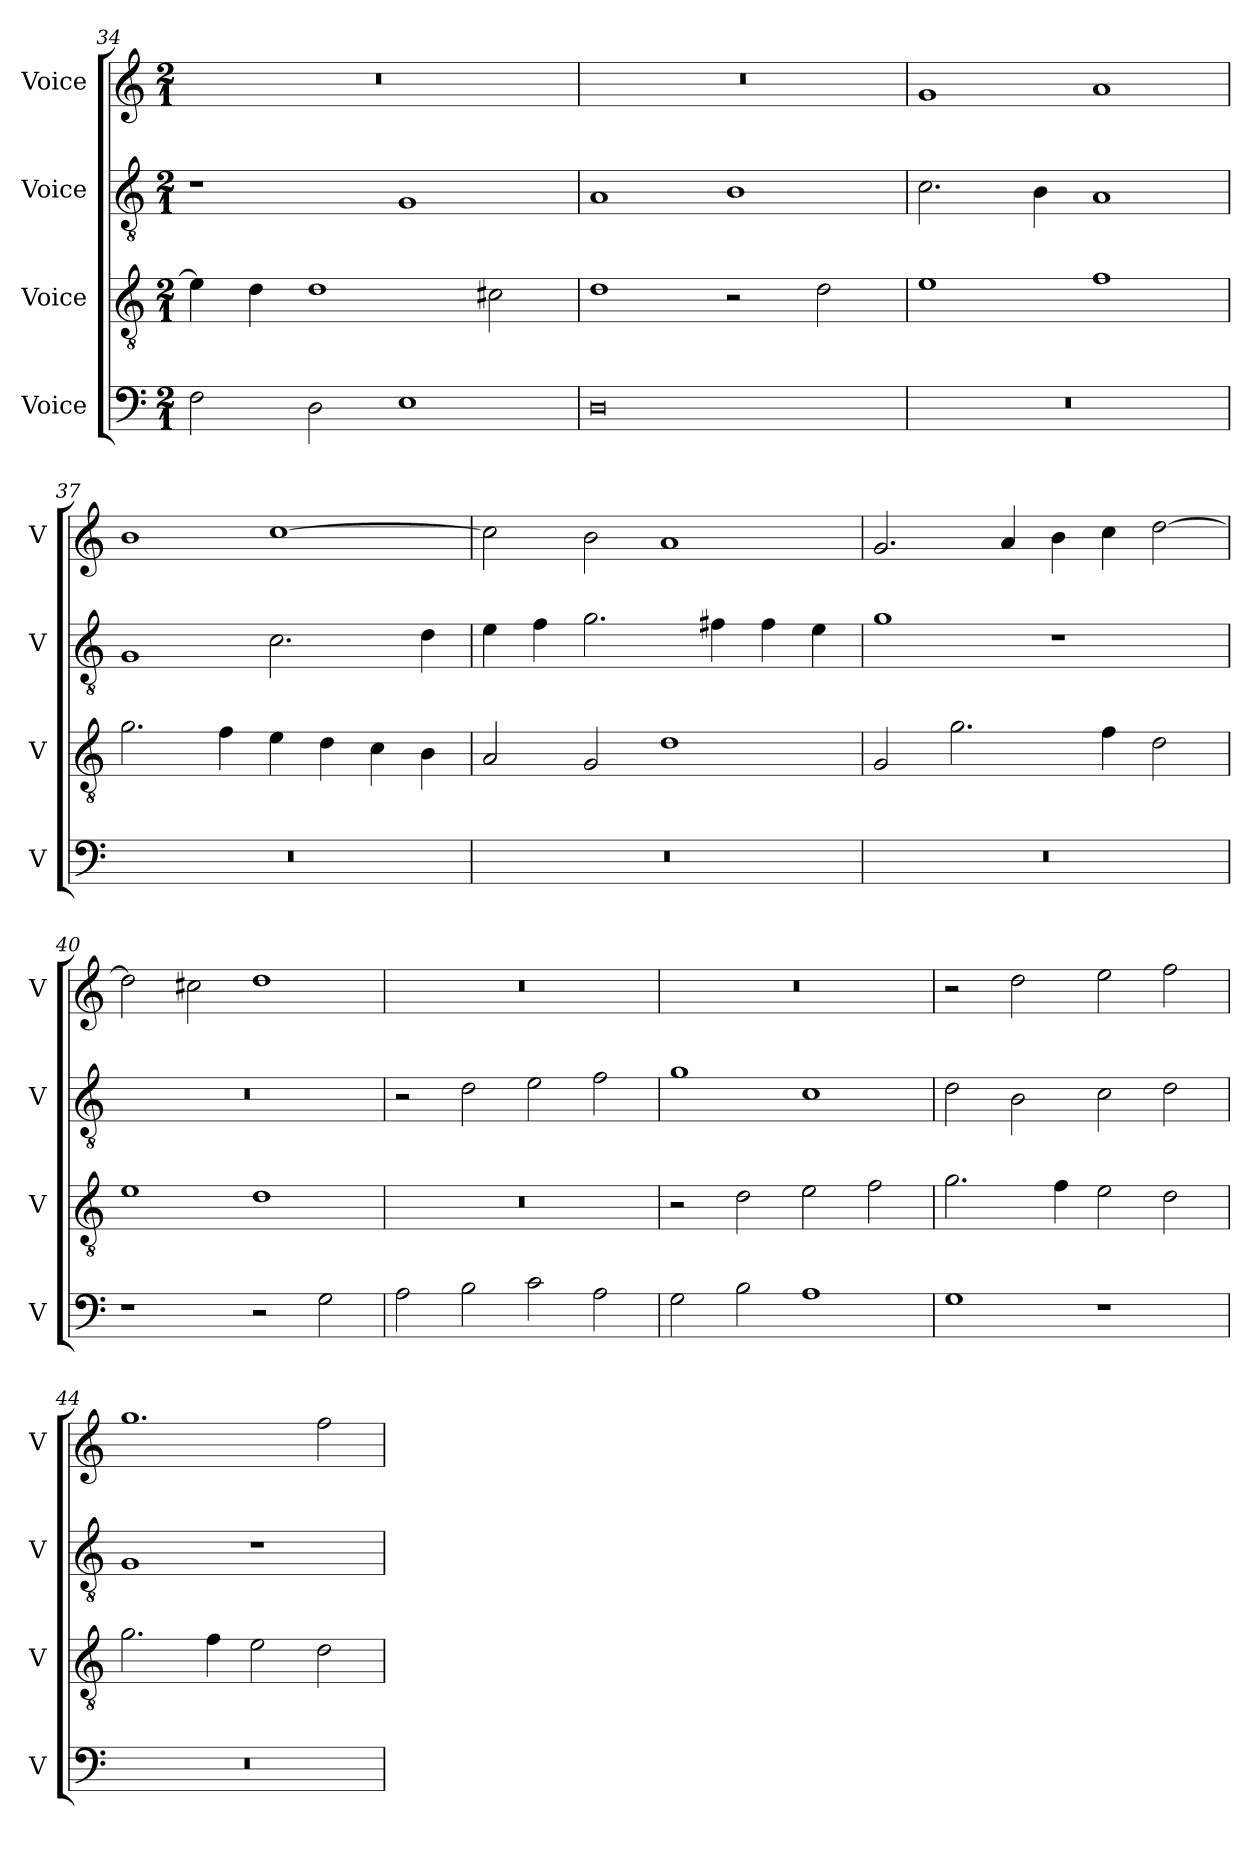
**kern	**kern	**kern	**kern
*part4	*part3	*part2	*part1
*staff4	*staff3	*staff2	*staff1
*I"Voice	*I"Voice	*I"Voice	*I"Voice
*I'V	*I'V	*I'V	*I'V
*clefF4	*clefGv2	*clefGv2	*clefG2
*k[]	*k[]	*k[]	*k[]
*M2/1	*M2/1	*M2/1	*M2/1
=34	=34	=34	=34
2F\	4e\]	1r	0r
.	4d\	.	.
2D\	1d	.	.
1E	.	1G	.
.	2c#X\	.	.
=35	=35	=35	=35
0D	1d	1A	0r
.	2r	1B	.
.	2d\	.	.
=36	=36	=36	=36
0r	1e	2.c\	1g
.	.	4B\	.
.	1f	1A	1a
=37	=37	=37	=37
0r	2.g\	1G	1b
.	4f\	.	.
.	4e\	2.c\	[1cc
.	4d\	.	.
.	4c\	.	.
.	4B\	4d\	.
=38	=38	=38	=38
0r	2A/	4e\	2cc\]
.	.	4f\	.
.	2G/	2.g\	2b\
.	1d	.	1a
.	.	4f#X\	.
.	.	4f#\	.
.	.	4e\	.
!!LO:PB:g=z
=39	=39	=39	=39
0r	2G/	1g	2.g/
.	2.g\	.	.
.	.	.	4a/
.	.	1r	4b\
.	4f\	.	4cc\
.	2d\	.	[2dd\
=40	=40	=40	=40
1r	1e	0r	2dd\]
.	.	.	2cc#X\
2r	1d	.	1dd
2G\	.	.	.
=41	=41	=41	=41
2A\	0r	2r	0r
2B\	.	2d\	.
2c\	.	2e\	.
2A\	.	2f\	.
=42	=42	=42	=42
2G\	2r	1g	0r
2B\	2d\	.	.
1A	2e\	1c	.
.	2f\	.	.
=43	=43	=43	=43
1G	2.g\	2d\	2r
.	.	2B\	2dd\
.	4f\	.	.
1r	2e\	2c\	2ee\
.	2d\	2d\	2ff\
=44	=44	=44	=44
0r	2.g\	1G	1.gg
.	4f\	.	.
.	2e\	1r	.
.	2d\	.	2ff\
=	=	=	=
*-	*-	*-	*-
